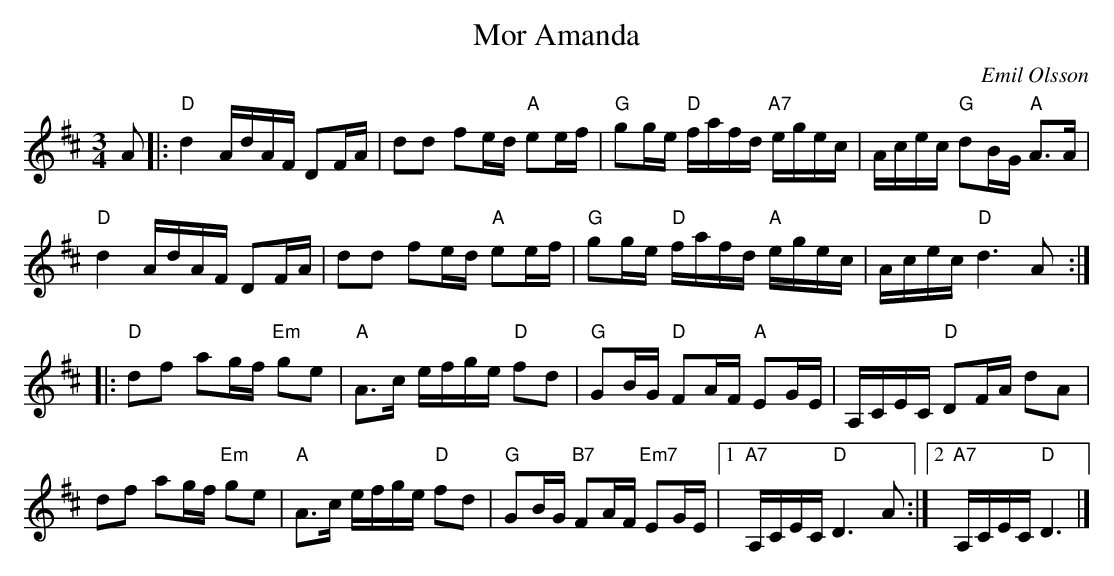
X:1
T:Mor Amanda
C:Emil Olsson
L:1/4
M:3/4
K:D
V:1
A/ |: "D" d A/4d/4A/4F/4 D/F/4A/4 | d/d/ f/e/4d/4 "A" e/e/4f/4 | "G" g/g/4e/4 "D" f/4a/4f/4d/4 "A7" e/4g/4e/4c/4 |  A/4c/4e/4c/4 "G" d/B/4G/4 "A" A/>A/ |
"D" d A/4d/4A/4F/4 D/F/4A/4 | d/d/ f/e/4d/4 "A" e/e/4f/4 | "G" g/g/4e/4 "D" f/4a/4f/4d/4 "A" e/4g/4e/4c/4 |  A/4c/4e/4c/4 "D" d3/2 A/ :|
|:"D" d/f/ a/g/4f/4 "Em" g/e/ | "A" A/>c/ e/4f/4g/4e/4 "D" f/d/ | "G" G/B/4G/4 "D" F/A/4F/4 "A" E/G/4E/4 |  A,/4C/4E/4C/4 "D" D/F/4A/4 d/A/ |
d/f/ a/g/4f/4 "Em" g/e/ | "A" A/>c/ e/4f/4g/4e/4 "D" f/d/ | "G" G/B/4G/4 "B7" F/A/4F/4 "Em7" E/G/4E/4 |1  "A7" A,/4C/4E/4C/4 "D" D3/2 A/ :|2 "A7" A,/4C/4E/4C/4 "D" D3/2 |]
